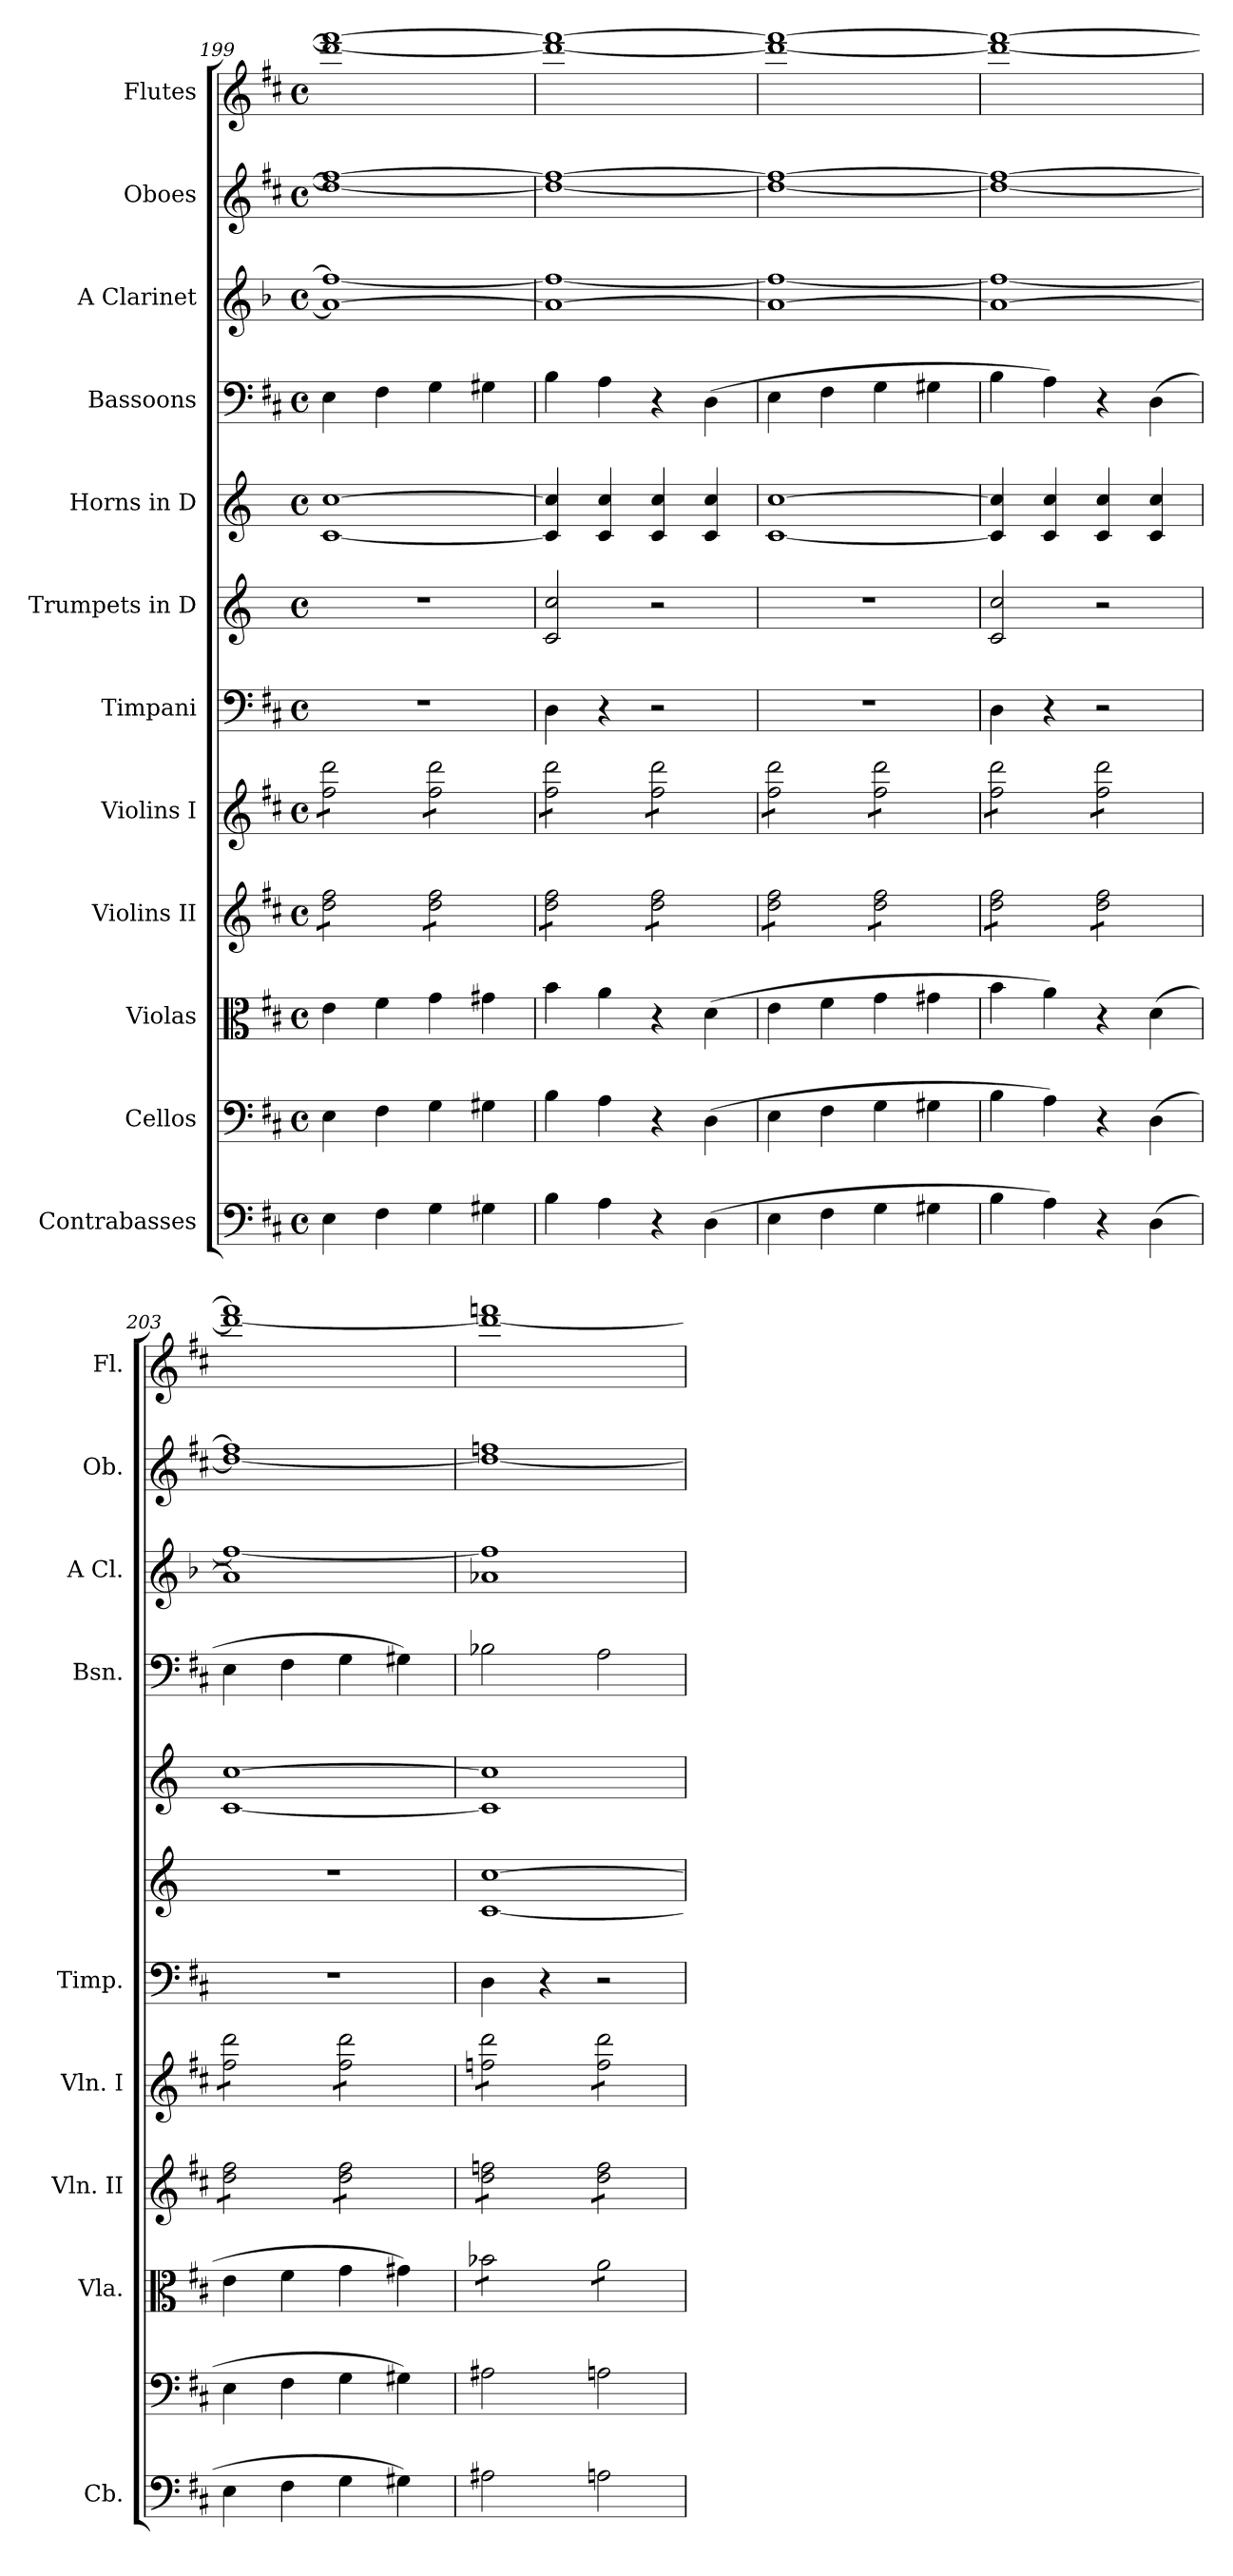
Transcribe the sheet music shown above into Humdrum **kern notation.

**kern	**kern	**kern	**kern	**kern	**kern	**kern	**kern	**kern	**kern	**kern	**kern
*part12	*part11	*part10	*part9	*part8	*part7	*part6	*part5	*part4	*part3	*part2	*part1
*staff12	*staff11	*staff10	*staff9	*staff8	*staff7	*staff6	*staff5	*staff4	*staff3	*staff2	*staff1
*I"Contrabasses	*I"Cellos	*I"Violas	*I"Violins II	*I"Violins I	*I"Timpani	*I"Trumpets in D	*I"Horns in D	*I"Bassoons	*I"A Clarinet	*I"Oboes	*I"Flutes
*I'Cb.	*	*I'Vla.	*I'Vln. II	*I'Vln. I	*I'Timp.	*	*	*I'Bsn.	*I'A Cl.	*I'Ob.	*I'Fl.
*clefF4	*clefF4	*clefC3	*clefG2	*clefG2	*clefF4	*clefG2	*clefG2	*clefF4	*clefG2	*clefG2	*clefG2
*ITrd7c12	*	*	*	*	*	*ITrd-1c-2	*ITrd6c10	*	*ITrd2c3	*	*
*k[f#c#]	*k[f#c#]	*k[f#c#]	*k[f#c#]	*k[f#c#]	*k[f#c#]	*k[f#c#]	*k[f#c#]	*k[f#c#]	*k[f#c#]	*k[f#c#]	*k[f#c#]
*M4/4	*M4/4	*M4/4	*M4/4	*M4/4	*M4/4	*M4/4	*M4/4	*M4/4	*M4/4	*M4/4	*M4/4
*met(c)	*met(c)	*met(c)	*met(c)	*met(c)	*met(c)	*met(c)	*met(c)	*met(c)	*met(c)	*met(c)	*met(c)
=199	=199	=199	=199	=199	=199	=199	=199	=199	=199	=199	=199
*	*	*	*	*	*	*	*	*	*^	*^	*^
*	*	*	*tremolo	*	*	*	*	*	*	*	*	*	*	*
*	*	*	*	*tremolo	*	*	*	*	*	*	*	*	*	*
4EE\	4E\	4e\	8dd\ 8ff#\L	8ff#\ 8ddd\L	1r	1r	[1D [1d	4E\	1f#_	1dd_	1ff#_	1dd_	1fff#_	1ddd_
.	.	.	8dd\ 8ff#\	8ff#\ 8ddd\	.	.	.	.	.	.	.	.	.	.
4FF#\	4F#\	4f#\	8dd\ 8ff#\	8ff#\ 8ddd\	.	.	.	4F#\	.	.	.	.	.	.
.	.	.	8dd\ 8ff#\J	8ff#\ 8ddd\J	.	.	.	.	.	.	.	.	.	.
4GG\	4G\	4g\	8dd\ 8ff#\L	8ff#\ 8ddd\L	.	.	.	4G\	.	.	.	.	.	.
.	.	.	8dd\ 8ff#\	8ff#\ 8ddd\	.	.	.	.	.	.	.	.	.	.
4GG#X\	4G#X\	4g#X\	8dd\ 8ff#\	8ff#\ 8ddd\	.	.	.	4G#X\	.	.	.	.	.	.
.	.	.	8dd\ 8ff#\J	8ff#\ 8ddd\J	.	.	.	.	.	.	.	.	.	.
=200	=200	=200	=200	=200	=200	=200	=200	=200	=200	=200	=200	=200	=200	=200
4BB\	4B\	4b\	8dd\ 8ff#\L	8ff#\ 8ddd\L	4D\	2d/ 2dd/	4D/] 4d/]	4B\	1f#_	1dd_	1ff#_	1dd_	1fff#_	1ddd_
.	.	.	8dd\ 8ff#\	8ff#\ 8ddd\	.	.	.	.	.	.	.	.	.	.
4AA\	4A\	4a\	8dd\ 8ff#\	8ff#\ 8ddd\	4r	.	4D/ 4d/	4A\	.	.	.	.	.	.
.	.	.	8dd\ 8ff#\J	8ff#\ 8ddd\J	.	.	.	.	.	.	.	.	.	.
4r	4r	4r	8dd\ 8ff#\L	8ff#\ 8ddd\L	2r	2r	4D/ 4d/	4r	.	.	.	.	.	.
.	.	.	8dd\ 8ff#\	8ff#\ 8ddd\	.	.	.	.	.	.	.	.	.	.
(>4DD\	(>4D\	(>4d\	8dd\ 8ff#\	8ff#\ 8ddd\	.	.	4D/ 4d/	(>4D\	.	.	.	.	.	.
.	.	.	8dd\ 8ff#\J	8ff#\ 8ddd\J	.	.	.	.	.	.	.	.	.	.
=201	=201	=201	=201	=201	=201	=201	=201	=201	=201	=201	=201	=201	=201	=201
4EE\	4E\	4e\	8dd\ 8ff#\L	8ff#\ 8ddd\L	1r	1r	[1D [1d	4E\	1f#_	1dd_	1ff#_	1dd_	1fff#_	1ddd_
.	.	.	8dd\ 8ff#\	8ff#\ 8ddd\	.	.	.	.	.	.	.	.	.	.
4FF#\	4F#\	4f#\	8dd\ 8ff#\	8ff#\ 8ddd\	.	.	.	4F#\	.	.	.	.	.	.
.	.	.	8dd\ 8ff#\J	8ff#\ 8ddd\J	.	.	.	.	.	.	.	.	.	.
4GG\	4G\	4g\	8dd\ 8ff#\L	8ff#\ 8ddd\L	.	.	.	4G\	.	.	.	.	.	.
.	.	.	8dd\ 8ff#\	8ff#\ 8ddd\	.	.	.	.	.	.	.	.	.	.
4GG#X\	4G#X\	4g#X\	8dd\ 8ff#\	8ff#\ 8ddd\	.	.	.	4G#X\	.	.	.	.	.	.
.	.	.	8dd\ 8ff#\J	8ff#\ 8ddd\J	.	.	.	.	.	.	.	.	.	.
=202	=202	=202	=202	=202	=202	=202	=202	=202	=202	=202	=202	=202	=202	=202
4BB\	4B\	4b\	8dd\ 8ff#\L	8ff#\ 8ddd\L	4D\	2d/ 2dd/	4D/] 4d/]	4B\	1f#_	1dd_	1ff#_	1dd_	1fff#_	1ddd_
.	.	.	8dd\ 8ff#\	8ff#\ 8ddd\	.	.	.	.	.	.	.	.	.	.
4AA\)	4A\)	4a\)	8dd\ 8ff#\	8ff#\ 8ddd\	4r	.	4D/ 4d/	4A\)	.	.	.	.	.	.
.	.	.	8dd\ 8ff#\J	8ff#\ 8ddd\J	.	.	.	.	.	.	.	.	.	.
4r	4r	4r	8dd\ 8ff#\L	8ff#\ 8ddd\L	2r	2r	4D/ 4d/	4r	.	.	.	.	.	.
.	.	.	8dd\ 8ff#\	8ff#\ 8ddd\	.	.	.	.	.	.	.	.	.	.
(>4DD\	(>4D\	(>4d\	8dd\ 8ff#\	8ff#\ 8ddd\	.	.	4D/ 4d/	(>4D\	.	.	.	.	.	.
.	.	.	8dd\ 8ff#\J	8ff#\ 8ddd\J	.	.	.	.	.	.	.	.	.	.
=203	=203	=203	=203	=203	=203	=203	=203	=203	=203	=203	=203	=203	=203	=203
4EE\	4E\	4e\	8dd\ 8ff#\L	8ff#\ 8ddd\L	1r	1r	[1D [1d	4E\	1f#]	1dd_	1ff#]	1dd_	1fff#]	1ddd_
.	.	.	8dd\ 8ff#\	8ff#\ 8ddd\	.	.	.	.	.	.	.	.	.	.
4FF#\	4F#\	4f#\	8dd\ 8ff#\	8ff#\ 8ddd\	.	.	.	4F#\	.	.	.	.	.	.
.	.	.	8dd\ 8ff#\J	8ff#\ 8ddd\J	.	.	.	.	.	.	.	.	.	.
4GG\	4G\	4g\	8dd\ 8ff#\L	8ff#\ 8ddd\L	.	.	.	4G\	.	.	.	.	.	.
.	.	.	8dd\ 8ff#\	8ff#\ 8ddd\	.	.	.	.	.	.	.	.	.	.
4GG#X\)	4G#X\)	4g#X\)	8dd\ 8ff#\	8ff#\ 8ddd\	.	.	.	4G#X\)	.	.	.	.	.	.
.	.	.	8dd\ 8ff#\J	8ff#\ 8ddd\J	.	.	.	.	.	.	.	.	.	.
=204	=204	=204	=204	=204	=204	=204	=204	=204	=204	=204	=204	=204	=204	=204
*	*	*tremolo	*	*	*	*	*	*	*	*	*	*	*	*
2AA#X\	2A#X\	8b-X\L	8dd\ 8ffn\L	8ffn\ 8ddd\L	4D\	[1d [1dd	1D] 1d]	2B-X\	1fn	1dd]	1ffn	1dd_	1fffn	1ddd_
.	.	8b-X\	8dd\ 8ffn\	8ffn\ 8ddd\	.	.	.	.	.	.	.	.	.	.
.	.	8b-X\	8dd\ 8ffn\	8ffn\ 8ddd\	4r	.	.	.	.	.	.	.	.	.
.	.	8b-X\J	8dd\ 8ffn\J	8ffn\ 8ddd\J	.	.	.	.	.	.	.	.	.	.
2AAn\	2An\	8a\L	8dd\ 8ff\L	8ff\ 8ddd\L	2r	.	.	2A\	.	.	.	.	.	.
.	.	8a\	8dd\ 8ff\	8ff\ 8ddd\	.	.	.	.	.	.	.	.	.	.
.	.	8a\	8dd\ 8ff\	8ff\ 8ddd\	.	.	.	.	.	.	.	.	.	.
.	.	8a\J	8dd\ 8ff\J	8ff\ 8ddd\J	.	.	.	.	.	.	.	.	.	.
*	*	*	*	*Xtremolo	*	*	*	*	*	*	*	*	*	*
*	*	*	*Xtremolo	*	*	*	*	*	*	*	*	*	*	*
*	*	*Xtremolo	*	*	*	*	*	*	*	*	*	*	*	*
*	*	*	*	*	*	*	*	*	*v	*v	*	*	*v	*v
*	*	*	*	*	*	*	*	*	*	*v	*v	*
=	=	=	=	=	=	=	=	=	=	=	=
*-	*-	*-	*-	*-	*-	*-	*-	*-	*-	*-	*-
